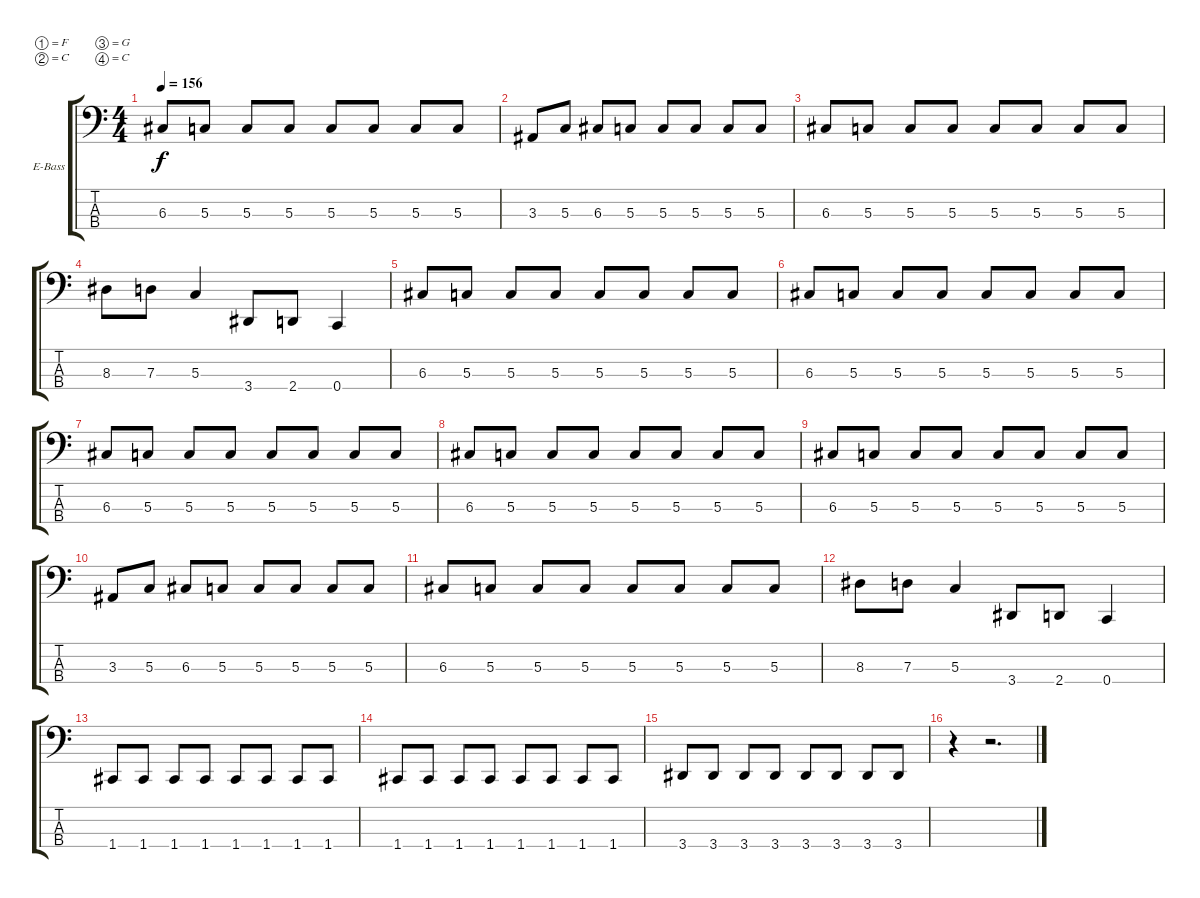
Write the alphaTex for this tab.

\bracketExtendMode groupsimilarinstruments
\firstSystemTrackNameOrientation horizontal
\otherSystemsTrackNameOrientation horizontal
\track ("Bass" "E-Bass") {instrument electricbasspick}
\staff {score tabs}
\tuning (F2 C2 G1 C1)
\ts (4 4)
\tempo 156
\clef f4
\ks c
6.3.8{dy f} 5.3.8 5.3.8 5.3.8 5.3.8 5.3.8 5.3.8 5.3.8 |
3.3.8 5.3.8 6.3.8 5.3.8 5.3.8 5.3.8 5.3.8 5.3.8 |
6.3.8 5.3.8 5.3.8 5.3.8 5.3.8 5.3.8 5.3.8 5.3.8 |
8.3.8 7.3.8 5.3.4 3.4.8 2.4.8 0.4.4 |
6.3.8 5.3.8 5.3.8 5.3.8 5.3.8 5.3.8 5.3.8 5.3.8 |
6.3.8 5.3.8 5.3.8 5.3.8 5.3.8 5.3.8 5.3.8 5.3.8 |
6.3.8 5.3.8 5.3.8 5.3.8 5.3.8 5.3.8 5.3.8 5.3.8 |
6.3.8 5.3.8 5.3.8 5.3.8 5.3.8 5.3.8 5.3.8 5.3.8 |
6.3.8 5.3.8 5.3.8 5.3.8 5.3.8 5.3.8 5.3.8 5.3.8 |
3.3.8 5.3.8 6.3.8 5.3.8 5.3.8 5.3.8 5.3.8 5.3.8 |
6.3.8 5.3.8 5.3.8 5.3.8 5.3.8 5.3.8 5.3.8 5.3.8 |
8.3.8 7.3.8 5.3.4 3.4.8 2.4.8 0.4.4 |
1.4.8 1.4.8 1.4.8 1.4.8 1.4.8 1.4.8 1.4.8 1.4.8 |
1.4.8 1.4.8 1.4.8 1.4.8 1.4.8 1.4.8 1.4.8 1.4.8 |
3.4.8 3.4.8 3.4.8 3.4.8 3.4.8 3.4.8 3.4.8 3.4.8 |
r.4 r.2{d}
